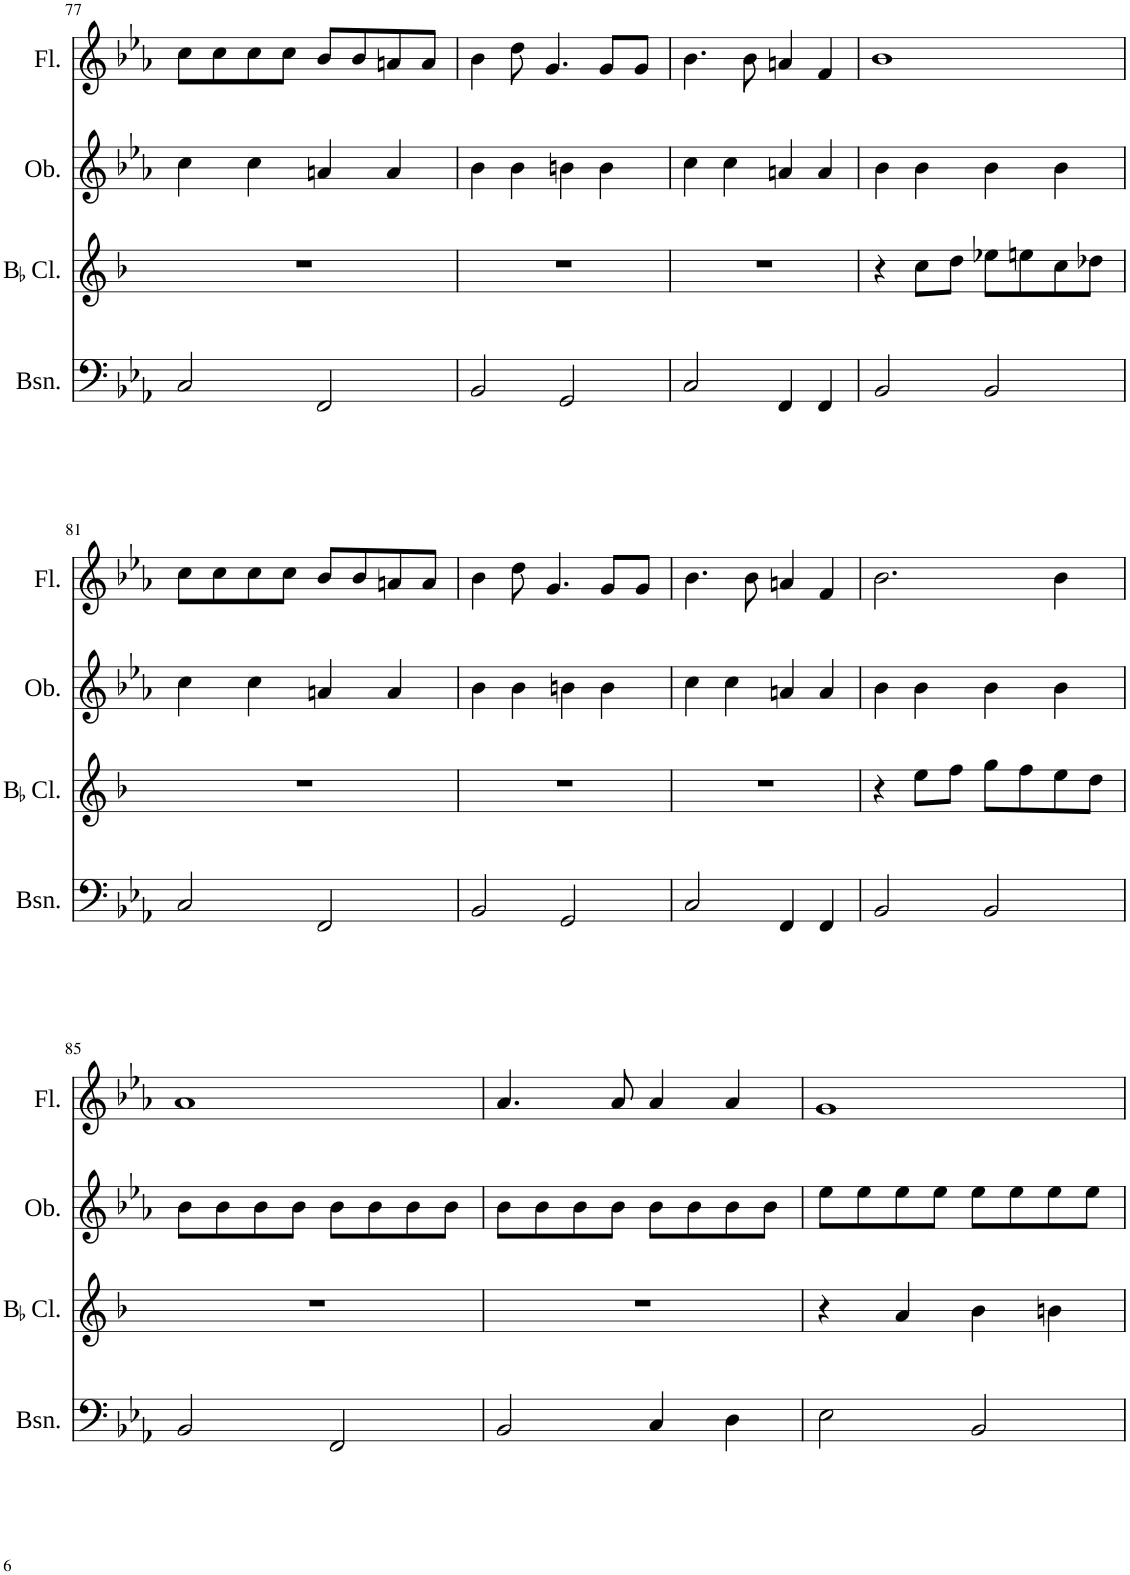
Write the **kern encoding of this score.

**kern	**kern	**kern	**kern
*part4	*part3	*part2	*part1
*staff4	*staff3	*staff2	*staff1
*I"Bassoon	*I"BaccidentalFlat Clarinet	*I"Oboe	*I"Flute
*I'Bsn.	*I'BaccidentalFlat Cl.	*I'Ob.	*I'Fl.
!!LO:PB:g=z
*clefF4	*clefG2	*clefG2	*clefG2
*	*Trd1c2	*	*
*k[b-e-a-]	*k[b-]	*k[b-e-a-]	*k[b-e-a-]
*M4/4	*M4/4	*M4/4	*M4/4
=77	=77	=77	=77
2C/	1r	4cc\	8cc\L
.	.	.	8cc\
.	.	4cc\	8cc\
.	.	.	8cc\J
2FF/	.	4an/	8b-/L
.	.	.	8b-/
.	.	4a/	8an/
.	.	.	8a/J
=78	=78	=78	=78
2BB-/	1r	4b-\	4b-\
.	.	4b-\	8dd\
.	.	.	4.g/
2GG/	.	4bn\	.
.	.	4b\	8g/L
.	.	.	8g/J
=79	=79	=79	=79
2C/	1r	4cc\	4.b-\
.	.	4cc\	.
.	.	.	8b-\
4FF/	.	4an/	4an/
4FF/	.	4a/	4f/
=80	=80	=80	=80
2BB-/	4r	4b-\	1b-
.	8cc\L	4b-\	.
.	8dd\J	.	.
2BB-/	8ee-X\L	4b-\	.
.	8een\	.	.
.	8cc\	4b-\	.
.	8dd-X\J	.	.
!!LO:LB:g=z
=81	=81	=81	=81
2C/	1r	4cc\	8cc\L
.	.	.	8cc\
.	.	4cc\	8cc\
.	.	.	8cc\J
2FF/	.	4an/	8b-/L
.	.	.	8b-/
.	.	4a/	8an/
.	.	.	8a/J
=82	=82	=82	=82
2BB-/	1r	4b-\	4b-\
.	.	4b-\	8dd\
.	.	.	4.g/
2GG/	.	4bn\	.
.	.	4b\	8g/L
.	.	.	8g/J
=83	=83	=83	=83
2C/	1r	4cc\	4.b-\
.	.	4cc\	.
.	.	.	8b-\
4FF/	.	4an/	4an/
4FF/	.	4a/	4f/
=84	=84	=84	=84
2BB-/	4r	4b-\	2.b-\
.	8ee\L	4b-\	.
.	8ff\J	.	.
2BB-/	8gg\L	4b-\	.
.	8ff\	.	.
.	8ee\	4b-\	4b-\
.	8dd\J	.	.
!!LO:LB:g=z
=85	=85	=85	=85
2BB-/	1r	8b-\L	1a-
.	.	8b-\	.
.	.	8b-\	.
.	.	8b-\J	.
2FF/	.	8b-\L	.
.	.	8b-\	.
.	.	8b-\	.
.	.	8b-\J	.
=86	=86	=86	=86
2BB-/	1r	8b-\L	4.a-/
.	.	8b-\	.
.	.	8b-\	.
.	.	8b-\J	8a-/
4C/	.	8b-\L	4a-/
.	.	8b-\	.
4D\	.	8b-\	4a-/
.	.	8b-\J	.
=87	=87	=87	=87
2E-\	4r	8ee-\L	1g
.	.	8ee-\	.
.	4a/	8ee-\	.
.	.	8ee-\J	.
2BB-/	4b-\	8ee-\L	.
.	.	8ee-\	.
.	4bn\	8ee-\	.
.	.	8ee-\J	.
=	=	=	=
*-	*-	*-	*-
